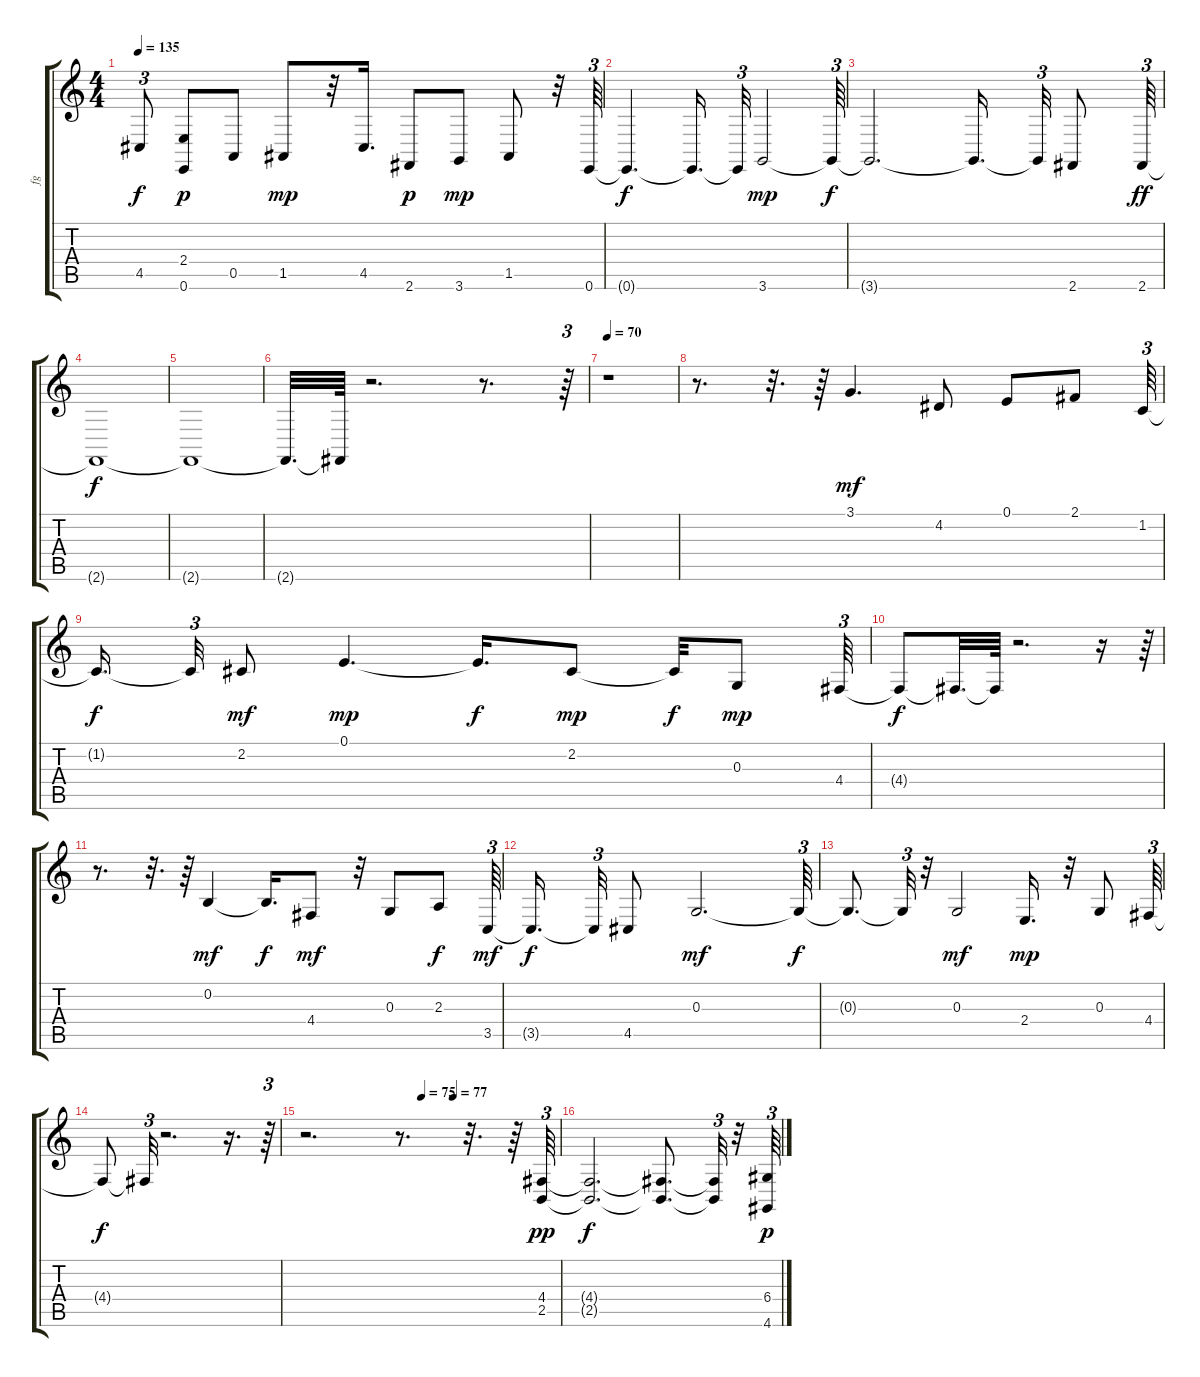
\track ("fg" "fg") {instrument bassoon}
\staff {score tabs}
\tuning (E4 B3 G3 D3 A2 E2) {hide}
\ts (4 4)
\tempo 135
\clef g2
\ks c
4.5{t}.8{tu (3 2) dy f} (2.4 0.6).8{dy p} 0.5.8 1.5.8{dy mp} r.32 4.5.16{d} 2.6.8{dy p} 3.6.8{dy mp} 1.5.8 r.32 0.6.64{tu (3 2)} |
0.6{t}.4{d dy f} 0.6{t}.16{d} 0.6{t}.32{tu (3 2)} 3.6.2{dy mp} 3.6{t}.64{tu (3 2) dy f} |
3.6{t}.2{d} 3.6{t}.16{d} 3.6{t}.32{tu (3 2)} 2.6.8 2.6.64{tu (3 2) dy ff} |
2.6{t}.1{dy f} |
2.6{t}.1 |
2.6{t}.32{d} 2.6{t}.64 r.2{d} r.8{d} r.64{tu (3 2)} |
\tempo 70
r.1 |
r.8{d} r.32{d} r.64 3.1.4{d dy mf} 4.2.8 0.1.8 2.1.8 1.2.64{tu (3 2)} |
1.2{t}.16{d dy f} 1.2{t}.32{tu (3 2)} 2.2.8{dy mf} 0.1.4{d dy mp} 0.1{t}.16{d dy f} 2.2.8{dy mp} 2.2{t}.32{dy f} 0.3.8{dy mp} 4.4.64{tu (3 2)} |
4.4{t}.8{dy f} 4.4{t}.32{d} 4.4{t}.64 r.2{d} r.16 r.64{tu (3 2)} |
r.8{d} r.32{d} r.64 0.2.4{dy mf} 0.2{t}.16{d dy f} 4.4.8{dy mf} r.32 0.3.8 2.3.8{dy f} 3.5.64{tu (3 2) dy mf} |
3.5{t}.16{d dy f} 3.5{t}.32{tu (3 2)} 4.5.8 0.3.2{d dy mf} 0.3{t}.64{tu (3 2) dy f} |
0.3{t}.8{d} 0.3{t}.32{tu (3 2)} r.32 0.3.2{dy mf} 2.4.16{d dy mp} r.32 0.3.8 4.4.64{tu (3 2)} |
4.4{t}.8{dy f} 4.4{t}.32{tu (3 2)} r.2{d} r.16{d} r.64{tu (3 2)} |
\tempo (75 0.4583333333333333)
\tempo (77 0.5833333333333334)
r.2{d} r.8{d} r.32{d} r.64 (4.4 2.5).64{tu (3 2) dy pp} |
(4.4{t} 2.5{t}).2{d dy f} (4.4{t} 2.5{t}).8{d} (4.4{t} 2.5{t}).32{tu (3 2)} r.32 (6.4 4.6).64{tu (3 2) dy p}
